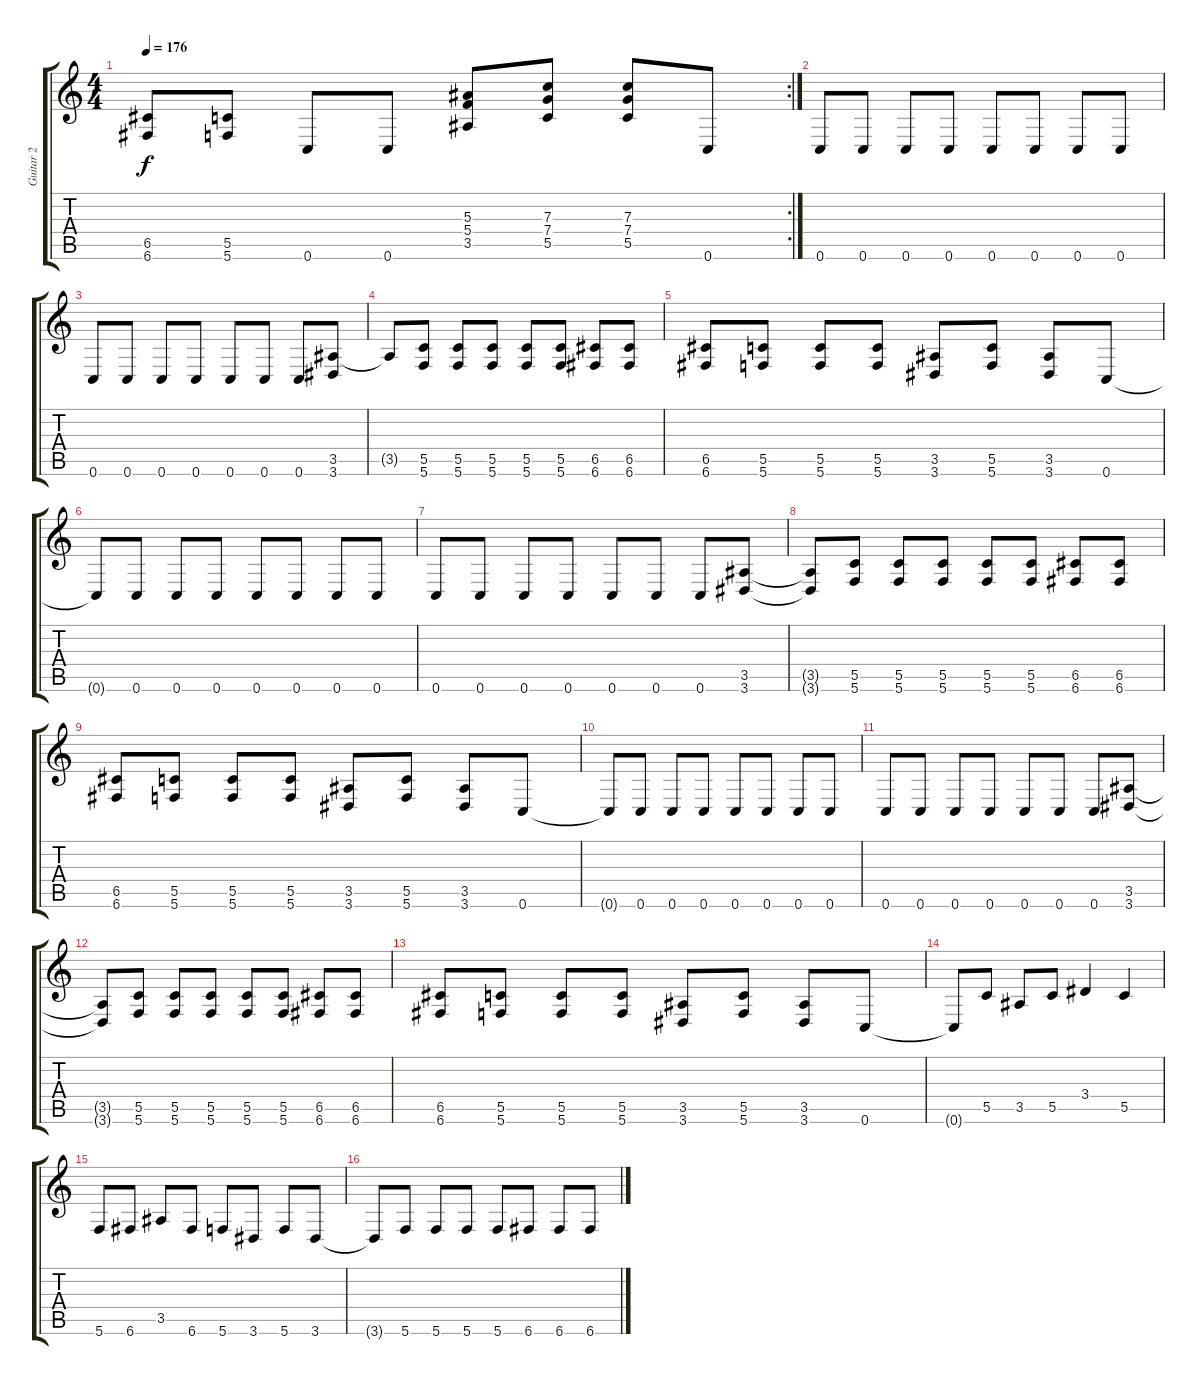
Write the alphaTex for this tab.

\track ("Guitar 2" "Guitar 2") {instrument distortionguitar}
\staff {score tabs}
\tuning (D4 A3 F3 C3 G2 C2) {hide}
\rc 2
\ts (4 4)
\tempo 176
\clef g2
\ks c
(6.5 6.6).8{dy f} (5.5 5.6).8 0.6.8 0.6.8 (5.3 5.4 3.5).8 (7.3 7.4 5.5).8 (7.3 7.4 5.5).8 0.6.8 |
0.6.8{volume 12} 0.6.8 0.6.8 0.6.8 0.6.8 0.6.8 0.6.8 0.6.8 |
0.6.8 0.6.8 0.6.8 0.6.8 0.6.8 0.6.8 0.6.8 (3.5 3.6).8 |
3.5{t}.8 (5.5 5.6).8 (5.5 5.6).8 (5.5 5.6).8 (5.5 5.6).8 (5.5 5.6).8 (6.5 6.6).8 (6.5 6.6).8 |
(6.5 6.6).8 (5.5 5.6).8 (5.5 5.6).8 (5.5 5.6).8 (3.5 3.6).8 (5.5 5.6).8 (3.5 3.6).8 0.6.8 |
0.6{t}.8 0.6.8 0.6.8 0.6.8 0.6.8 0.6.8 0.6.8 0.6.8 |
0.6.8 0.6.8 0.6.8 0.6.8 0.6.8 0.6.8 0.6.8 (3.5 3.6).8 |
(3.5{t} 3.6{t}).8 (5.5 5.6).8 (5.5 5.6).8 (5.5 5.6).8 (5.5 5.6).8 (5.5 5.6).8 (6.5 6.6).8 (6.5 6.6).8 |
(6.5 6.6).8 (5.5 5.6).8 (5.5 5.6).8 (5.5 5.6).8 (3.5 3.6).8 (5.5 5.6).8 (3.5 3.6).8 0.6.8 |
0.6{t}.8 0.6.8 0.6.8 0.6.8 0.6.8 0.6.8 0.6.8 0.6.8 |
0.6.8 0.6.8 0.6.8 0.6.8 0.6.8 0.6.8 0.6.8 (3.5 3.6).8 |
(3.5{t} 3.6{t}).8 (5.5 5.6).8 (5.5 5.6).8 (5.5 5.6).8 (5.5 5.6).8 (5.5 5.6).8 (6.5 6.6).8 (6.5 6.6).8 |
(6.5 6.6).8 (5.5 5.6).8 (5.5 5.6).8 (5.5 5.6).8 (3.5 3.6).8 (5.5 5.6).8 (3.5 3.6).8 0.6.8 |
0.6{t}.8 5.5.8 3.5.8 5.5.8 3.4.4 5.5.4 |
5.6.8 6.6.8 3.5.8 6.6.8 5.6.8 3.6.8 5.6.8 3.6.8 |
3.6{t}.8 5.6.8 5.6.8 5.6.8 5.6.8 6.6.8 6.6.8 6.6.8
